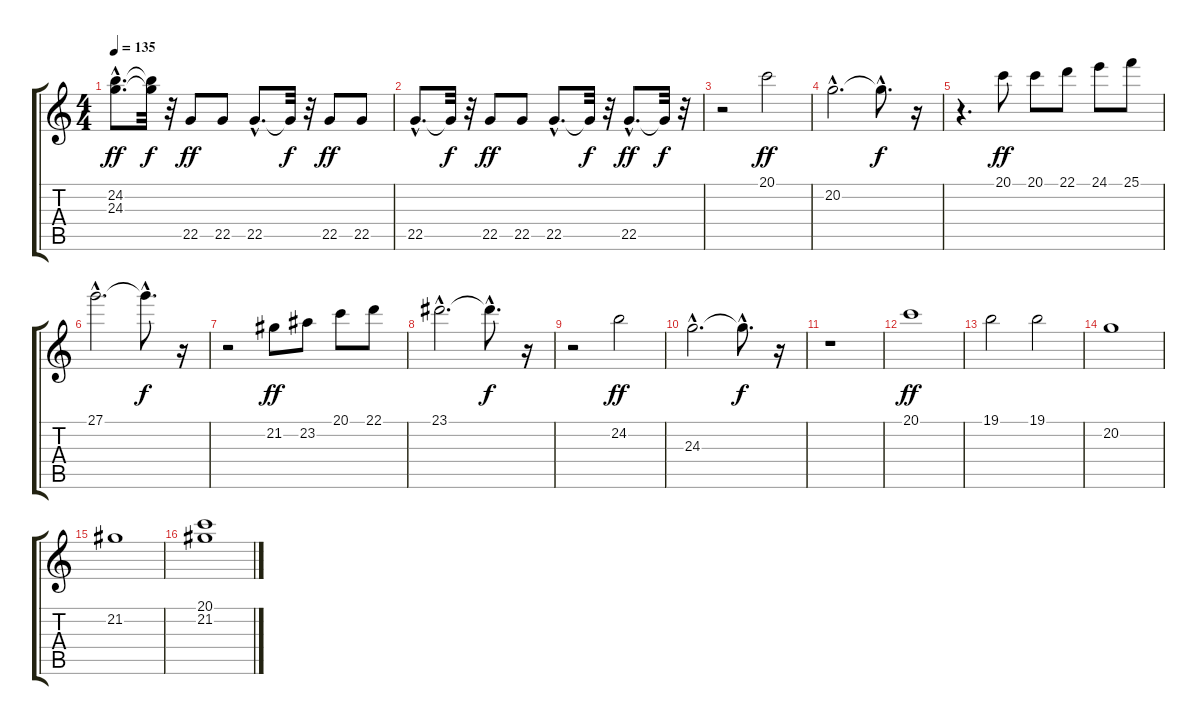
\track "" {instrument flute}
\staff {score tabs}
\tuning (E4 B3 G3 D3 A2 E2) {hide}
\ts (4 4)
\tempo 135
\clef g2
\ks c
(24.2{hac} 24.3{hac}).8{d dy ff} (24.2{t} 24.3{t}).32{dy f} r.32 22.5.8{dy ff} 22.5.8 22.5{hac}.8{d} 22.5{t}.32{dy f} r.32 22.5.8{dy ff} 22.5.8 |
22.5{hac}.8{d} 22.5{t}.32{dy f} r.32 22.5.8{dy ff} 22.5.8 22.5{hac}.8{d} 22.5{t}.32{dy f} r.32 22.5{hac}.8{d dy ff} 22.5{t}.32{dy f} r.32 |
r.2 20.1.2{dy ff} |
20.2{hac}.2{d} 20.2{hac t}.8{d dy f} r.16 |
r.4{d} 20.1.8{dy ff} 20.1.8 22.1.8 24.1.8 25.1.8 |
27.1{hac}.2{d} 27.1{hac t}.8{d dy f} r.16 |
r.2 21.2.8{dy ff} 23.2.8 20.1.8 22.1.8 |
23.1{hac}.2{d} 23.1{hac t}.8{d dy f} r.16 |
r.2 24.2.2{dy ff} |
24.3{hac}.2{d} 24.3{hac t}.8{d dy f} r.16 |
r.1 |
20.1.1{dy ff} |
19.1.2 19.1.2 |
20.2.1 |
21.2.1 |
(20.1 21.2).1
